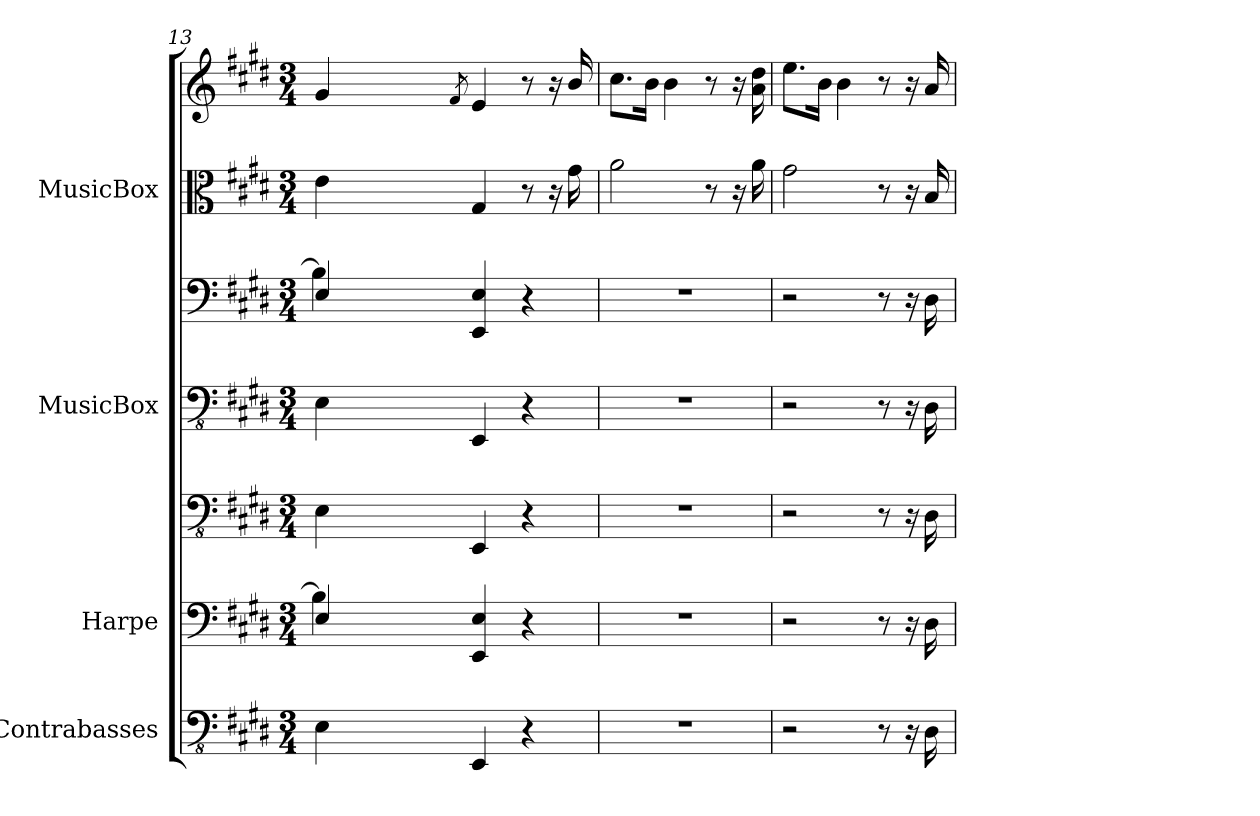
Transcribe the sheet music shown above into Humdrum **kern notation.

**kern	**kern	**kern	**kern	**kern	**kern	**kern
*part4	*part3	*part3	*part2	*part2	*part1	*part1
*staff7	*staff6	*staff5	*staff4	*staff3	*staff2	*staff1
*I"Contrabasses	*I"Harpe	*	*I"MusicBox	*	*I"MusicBox	*
*I'Cbs.	*I'Hrp.	*	*I'MuBx.	*	*I'MuBx.	*
*clefFv4	*clefF4	*clefFv4	*clefFv4	*clefF4	*clefC3	*clefG2
*k[f#c#g#d#]	*k[f#c#g#d#]	*k[f#c#g#d#]	*k[f#c#g#d#]	*k[f#c#g#d#]	*k[f#c#g#d#]	*k[f#c#g#d#]
*E:	*E:	*E:	*E:	*E:	*E:	*E:
*M3/4	*M3/4	*M3/4	*M3/4	*M3/4	*M3/4	*M3/4
=13	=13	=13	=13	=13	=13	=13
*	*^	*	*	*^	*	*^
4EE\	4E/	4B\]	4EE\	4EE\	4E/	4B\]	4e\	4g#/	32ryy
.	.	.	.	.	.	.	.	.	32ayy
.	.	.	.	.	.	.	.	.	32g#yy
.	.	.	.	.	.	.	.	.	32ayy
.	.	.	.	.	.	.	.	.	32g#yy
.	.	.	.	.	.	.	.	.	32ayy
.	.	.	.	.	.	.	.	.	16.g#yy
.	.	.	.	.	.	.	.	8qf#/	.
4EEE/	4EE/ 4E/	2ryy	4EEE/	4EEE/	4EE/ 4E/	2ryy	4G#/	4e/	.
.	.	.	.	.	.	.	.	.	4...ryy
4r	4r	.	4r	4r	4r	.	8r	8r	.
.	.	.	.	.	.	.	16r	16r	.
.	.	.	.	.	.	.	16g#\	16b/	.
*	*v	*v	*	*	*v	*v	*	*v	*v
!!LO:PB:g=z
=14	=14	=14	=14	=14	=14	=14
2.r	2.r	2.r	2.r	2.r	2a\	8.cc#\L
.	.	.	.	.	.	16b\Jk
.	.	.	.	.	.	4b\
.	.	.	.	.	8r	8r
.	.	.	.	.	16r	16r
.	.	.	.	.	16a\	16a\ 16dd#\
=15	=15	=15	=15	=15	=15	=15
2r	2r	2r	2r	2r	2g#\	8.ee\L
.	.	.	.	.	.	16b\Jk
.	.	.	.	.	.	4b\
8r	8r	8r	8r	8r	8r	8r
16r	16r	16r	16r	16r	16r	16r
16DD#\	16D#\	16DD#\	16DD#\	16D#\	16B/	16a/
=	=	=	=	=	=	=
*-	*-	*-	*-	*-	*-	*-
